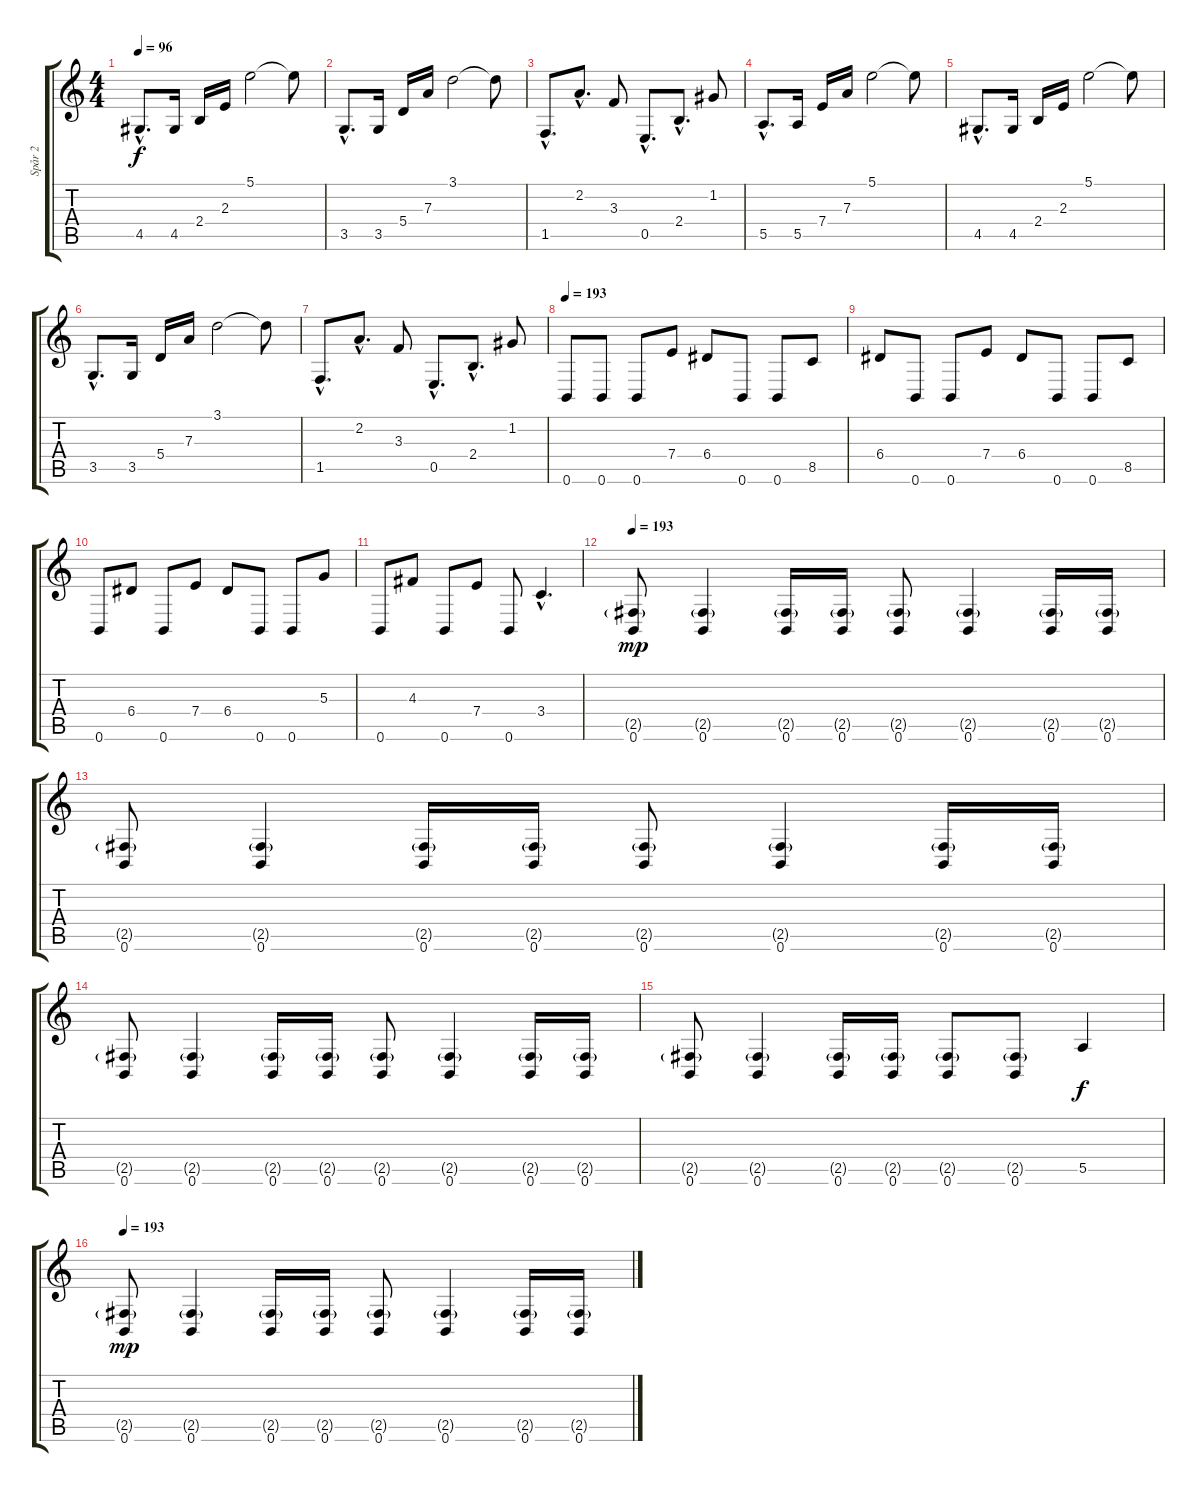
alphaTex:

\track ("Spår 2" "Spår 2") {instrument distortionguitar}
\staff {score tabs}
\tuning (B3 G3 D3 A2 E2 B1) {hide}
\ts (4 4)
\tempo 96
\clef g2
\ks c
4.5{hac}.8{d dy f} 4.5.16 2.4.16 2.3.16 5.1.2 5.1{t}.8 |
3.5{hac}.8{d} 3.5.16 5.4.16 7.3.16 3.1.2 3.1{t}.8 |
1.5{hac}.8{d} 2.2{hac}.8{d} 3.3.8 0.5{hac}.8{d} 2.4{hac}.8{d} 1.2.8 |
5.5{hac}.8{d} 5.5.16 7.4.16 7.3.16 5.1.2 5.1{t}.8 |
4.5{hac}.8{d} 4.5.16 2.4.16 2.3.16 5.1.2 5.1{t}.8 |
3.5{hac}.8{d} 3.5.16 5.4.16 7.3.16 3.1.2 3.1{t}.8 |
1.5{hac}.8{d} 2.2{hac}.8{d} 3.3.8 0.5{hac}.8{d} 2.4{hac}.8{d} 1.2.8 |
\tempo 193
0.6.8 0.6.8 0.6.8 7.4.8 6.4.8 0.6.8 0.6.8 8.5.8 |
6.4.8 0.6.8 0.6.8 7.4.8 6.4.8 0.6.8 0.6.8 8.5.8 |
0.6.8 6.4.8 0.6.8 7.4.8 6.4.8 0.6.8 0.6.8 5.3.8 |
0.6.8 4.3.8 0.6.8 7.4.8 0.6.8 3.4{hac}.4{d} |
\tempo 193
(2.5{g} 0.6).8{dy mp} (2.5{g} 0.6).4 (2.5{g} 0.6).16 (2.5{g} 0.6).16 (2.5{g} 0.6).8 (2.5{g} 0.6).4 (2.5{g} 0.6).16 (2.5{g} 0.6).16 |
(2.5{g} 0.6).8 (2.5{g} 0.6).4 (2.5{g} 0.6).16 (2.5{g} 0.6).16 (2.5{g} 0.6).8 (2.5{g} 0.6).4 (2.5{g} 0.6).16 (2.5{g} 0.6).16 |
(2.5{g} 0.6).8 (2.5{g} 0.6).4 (2.5{g} 0.6).16 (2.5{g} 0.6).16 (2.5{g} 0.6).8 (2.5{g} 0.6).4 (2.5{g} 0.6).16 (2.5{g} 0.6).16 |
(2.5{g} 0.6).8 (2.5{g} 0.6).4 (2.5{g} 0.6).16 (2.5{g} 0.6).16 (2.5{g} 0.6).8 (2.5{g} 0.6).8 5.5.4{dy f} |
\tempo 193
(2.5{g} 0.6).8{dy mp} (2.5{g} 0.6).4 (2.5{g} 0.6).16 (2.5{g} 0.6).16 (2.5{g} 0.6).8 (2.5{g} 0.6).4 (2.5{g} 0.6).16 (2.5{g} 0.6).16
